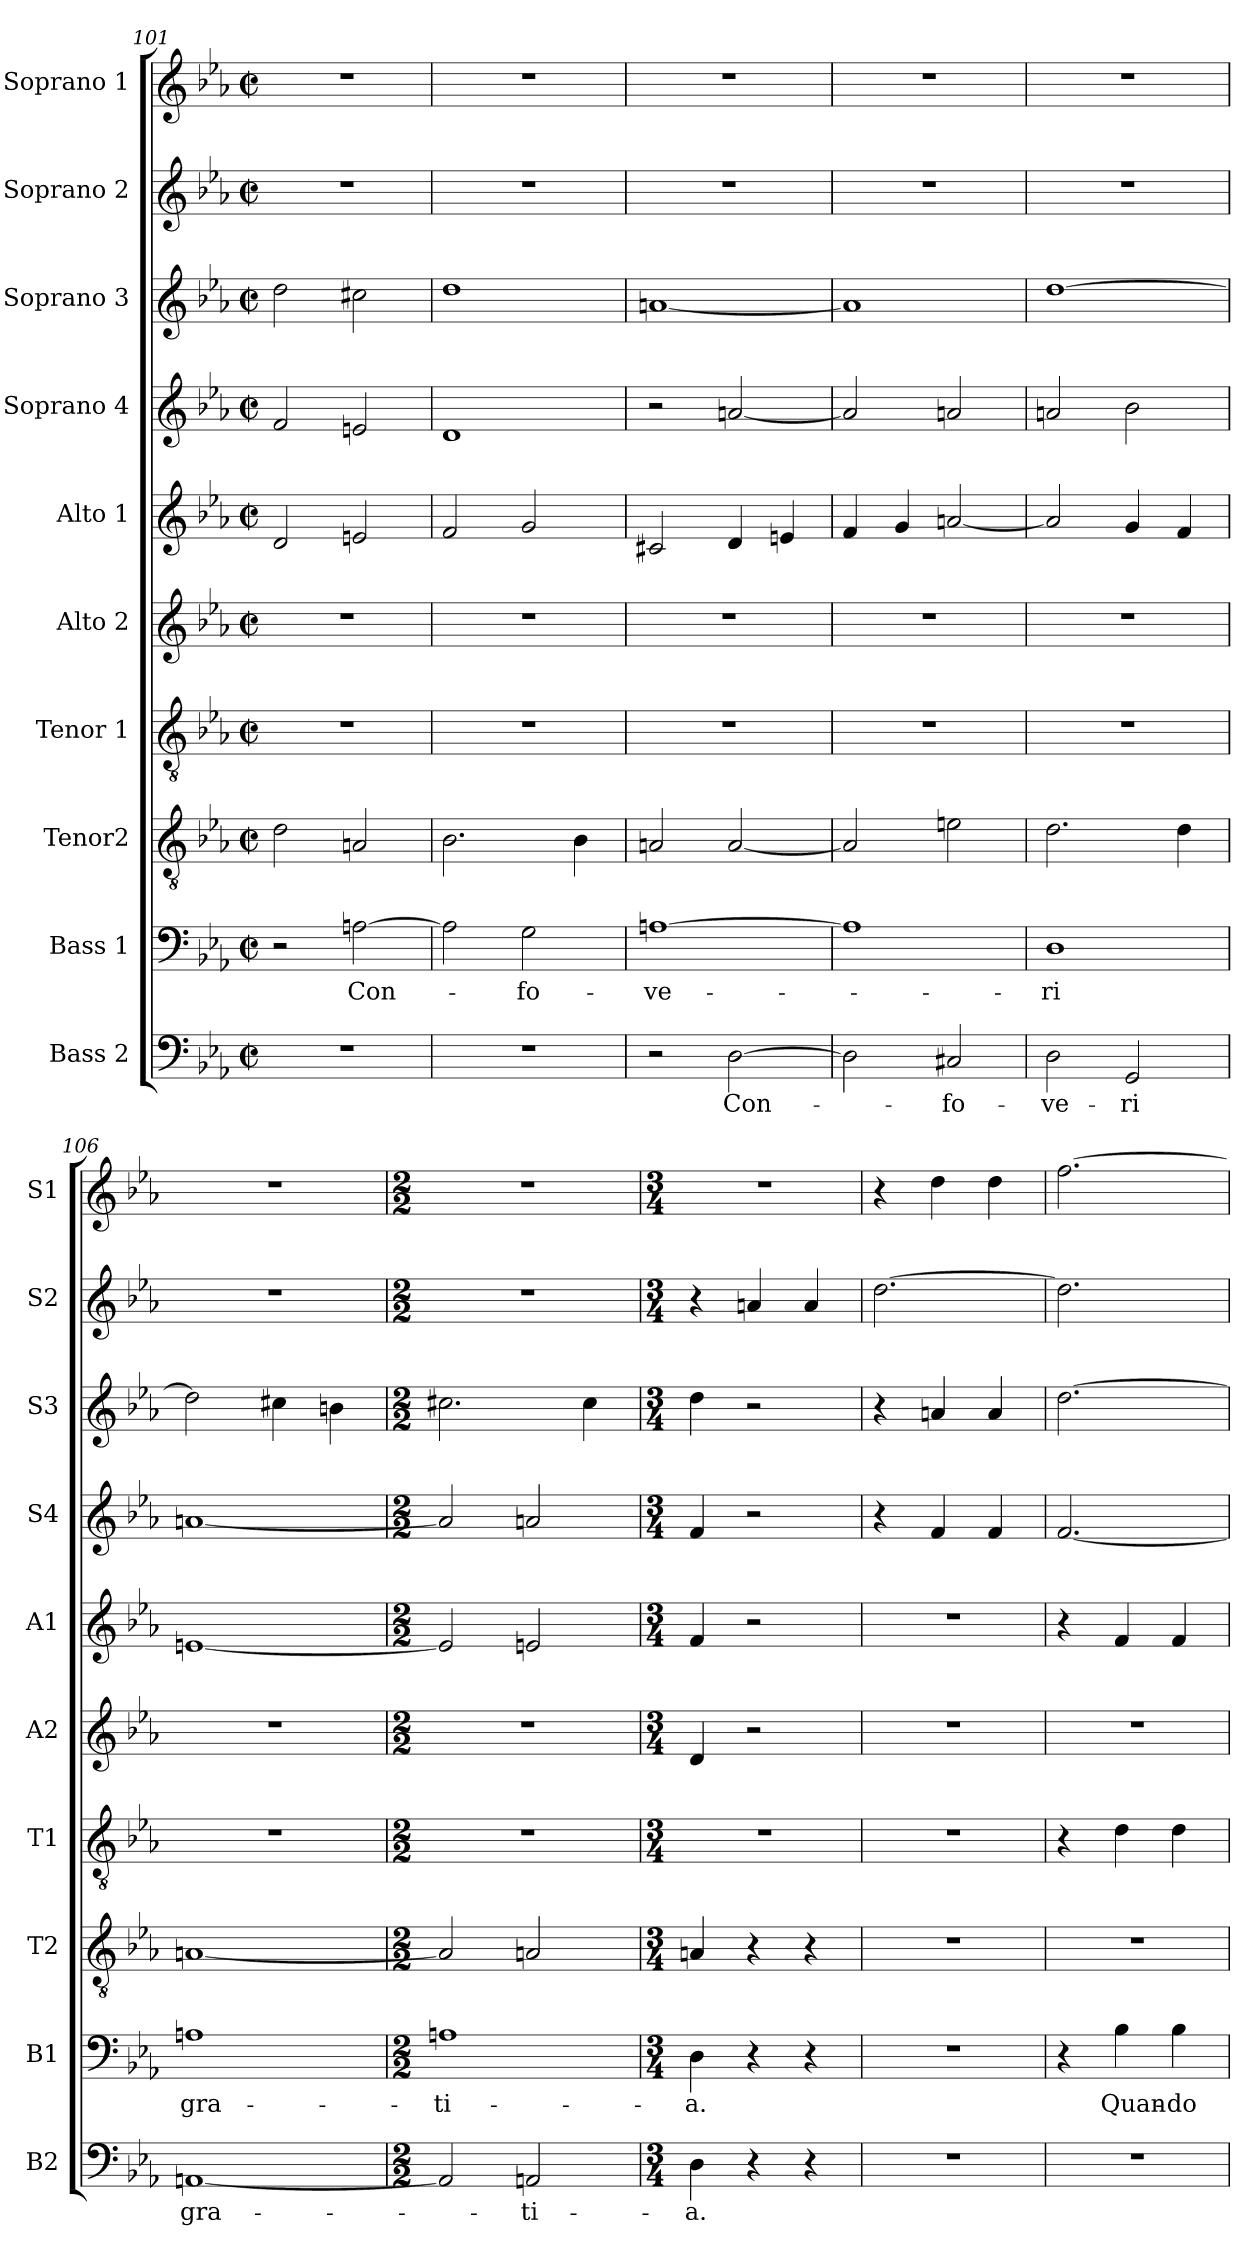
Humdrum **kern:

**kern	**text	**kern	**text	**kern	**kern	**kern	**kern	**kern	**kern	**kern	**kern
*part10	*part10	*part9	*part9	*part8	*part7	*part6	*part5	*part4	*part3	*part2	*part1
*staff10	*staff10	*staff9	*staff9	*staff8	*staff7	*staff6	*staff5	*staff4	*staff3	*staff2	*staff1
*I"Bass 2	*	*I"Bass 1	*	*I"Tenor2	*I"Tenor 1	*I"Alto 2	*I"Alto 1	*I"Soprano 4	*I"Soprano 3	*I"Soprano 2	*I"Soprano 1
*I'B2	*	*I'B1	*	*I'T2	*I'T1	*I'A2	*I'A1	*I'S4	*I'S3	*I'S2	*I'S1
*clefF4	*	*clefF4	*	*clefGv2	*clefGv2	*clefG2	*clefG2	*clefG2	*clefG2	*clefG2	*clefG2
*k[b-e-a-]	*	*k[b-e-a-]	*	*k[b-e-a-]	*k[b-e-a-]	*k[b-e-a-]	*k[b-e-a-]	*k[b-e-a-]	*k[b-e-a-]	*k[b-e-a-]	*k[b-e-a-]
*E-:	*	*E-:	*	*E-:	*E-:	*E-:	*E-:	*E-:	*E-:	*E-:	*E-:
*M2/2	*	*M2/2	*	*M2/2	*M2/2	*M2/2	*M2/2	*M2/2	*M2/2	*M2/2	*M2/2
*met(c|)	*	*met(c|)	*	*met(c|)	*met(c|)	*met(c|)	*met(c|)	*met(c|)	*met(c|)	*met(c|)	*met(c|)
=101	=101	=101	=101	=101	=101	=101	=101	=101	=101	=101	=101
1r	.	2r	.	2d\	1r	1r	2d/	2f/	2dd\	1r	1r
.	.	[2An\	Con-	2An/	.	.	2en/	2en/	2cc#X\	.	.
!!LO:PB:g=z
=102	=102	=102	=102	=102	=102	=102	=102	=102	=102	=102	=102
1r	.	2A\]	.	2.B-\	1r	1r	2f/	1d	1dd	1r	1r
.	.	2G\	-fo-	.	.	.	2g/	.	.	.	.
.	.	.	.	4B-\	.	.	.	.	.	.	.
=103	=103	=103	=103	=103	=103	=103	=103	=103	=103	=103	=103
2r	.	[1An	-ve-	2An/	1r	1r	2c#X/	2r	[1an	1r	1r
[2D\	Con-	.	.	[2A/	.	.	4d/	[2an/	.	.	.
.	.	.	.	.	.	.	4en/	.	.	.	.
=104	=104	=104	=104	=104	=104	=104	=104	=104	=104	=104	=104
2D\]	.	1A]	.	2A/]	1r	1r	4f/	2a/]	1a]	1r	1r
.	.	.	.	.	.	.	4g/	.	.	.	.
2C#X/	-fo-	.	.	2en\	.	.	[2an/	2an/	.	.	.
=105	=105	=105	=105	=105	=105	=105	=105	=105	=105	=105	=105
2D\	-ve-	1D	-ri	2.d\	1r	1r	2a/]	2an/	[1dd	1r	1r
2GG/	-ri	.	.	.	.	.	4g/	2b-\	.	.	.
.	.	.	.	4d\	.	.	4f/	.	.	.	.
=106	=106	=106	=106	=106	=106	=106	=106	=106	=106	=106	=106
[1AAn	gra-	1An	gra-	[1An	1r	1r	[1en	[1an	2dd\]	1r	1r
.	.	.	.	.	.	.	.	.	4cc#X\	.	.
.	.	.	.	.	.	.	.	.	4bn\	.	.
=107	=107	=107	=107	=107	=107	=107	=107	=107	=107	=107	=107
*M2/2	*	*M2/2	*	*M2/2	*M2/2	*M2/2	*M2/2	*M2/2	*M2/2	*M2/2	*M2/2
2AA/]	.	1An	-ti-	2A/]	1r	1r	2e/]	2a/]	2.cc#X\	1r	1r
2AAn/	-ti-	.	.	2An/	.	.	2en/	2an/	.	.	.
.	.	.	.	.	.	.	.	.	4cc#\	.	.
=108	=108	=108	=108	=108	=108	=108	=108	=108	=108	=108	=108
*M3/4	*	*M3/4	*	*M3/4	*M3/4	*M3/4	*M3/4	*M3/4	*M3/4	*M3/4	*M3/4
4D\	-a.	4D\	-a.	4An/	2.r	4d/	4f/	4f/	4dd\	4r	2.r
4r	.	4r	.	4r	.	2r	2r	2r	2r	4an/	.
4r	.	4r	.	4r	.	.	.	.	.	4a/	.
=109	=109	=109	=109	=109	=109	=109	=109	=109	=109	=109	=109
2.r	.	2.r	.	2.r	2.r	2.r	2.r	4r	4r	[2.dd\	4r
.	.	.	.	.	.	.	.	4f/	4an/	.	4dd\
.	.	.	.	.	.	.	.	4f/	4a/	.	4dd\
!!LO:PB:g=z
=110	=110	=110	=110	=110	=110	=110	=110	=110	=110	=110	=110
2.r	.	4r	.	2.r	4r	2.r	4r	[2.f/	[2.dd\	2.dd\]	[2.ff\
.	.	4B-\	Quan-	.	4d\	.	4f/	.	.	.	.
.	.	4B-\	-do	.	4d\	.	4f/	.	.	.	.
=	=	=	=	=	=	=	=	=	=	=	=
*-	*-	*-	*-	*-	*-	*-	*-	*-	*-	*-	*-
